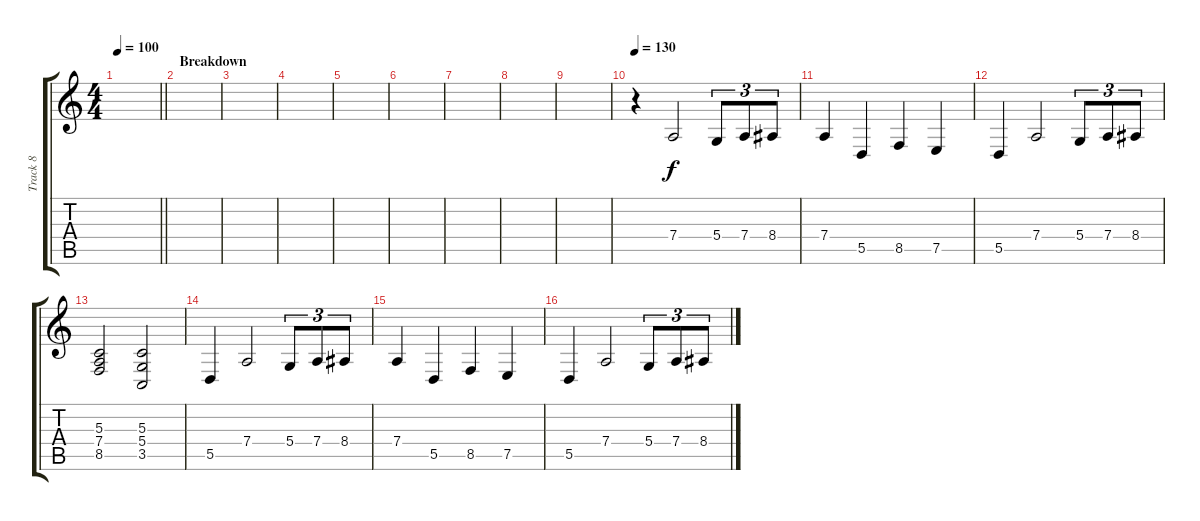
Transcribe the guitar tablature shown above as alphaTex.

\track ("Track 8" "Track 8") {instrument violin}
\staff {score tabs}
\tuning (E4 B3 G3 D3 A2 D2) {hide}
\ts (4 4)
\tempo 100
\clef g2
\barLineRight lightlight
\ks c
|
\section ("" "Breakdown")
|
|
|
|
|
|
|
|
\tempo 130
r.4 7.4.2 5.4.8{tu (3 2)} 7.4.8{tu (3 2)} 8.4.8{tu (3 2)} |
7.4.4 5.5.4 8.5.4 7.5.4 |
5.5.4 7.4.2 5.4.8{tu (3 2)} 7.4.8{tu (3 2)} 8.4.8{tu (3 2)} |
(5.3 7.4 8.5).2 (5.3 5.4 3.5).2 |
5.5.4 7.4.2 5.4.8{tu (3 2)} 7.4.8{tu (3 2)} 8.4.8{tu (3 2)} |
7.4.4 5.5.4 8.5.4 7.5.4 |
5.5.4 7.4.2 5.4.8{tu (3 2)} 7.4.8{tu (3 2)} 8.4.8{tu (3 2)}
